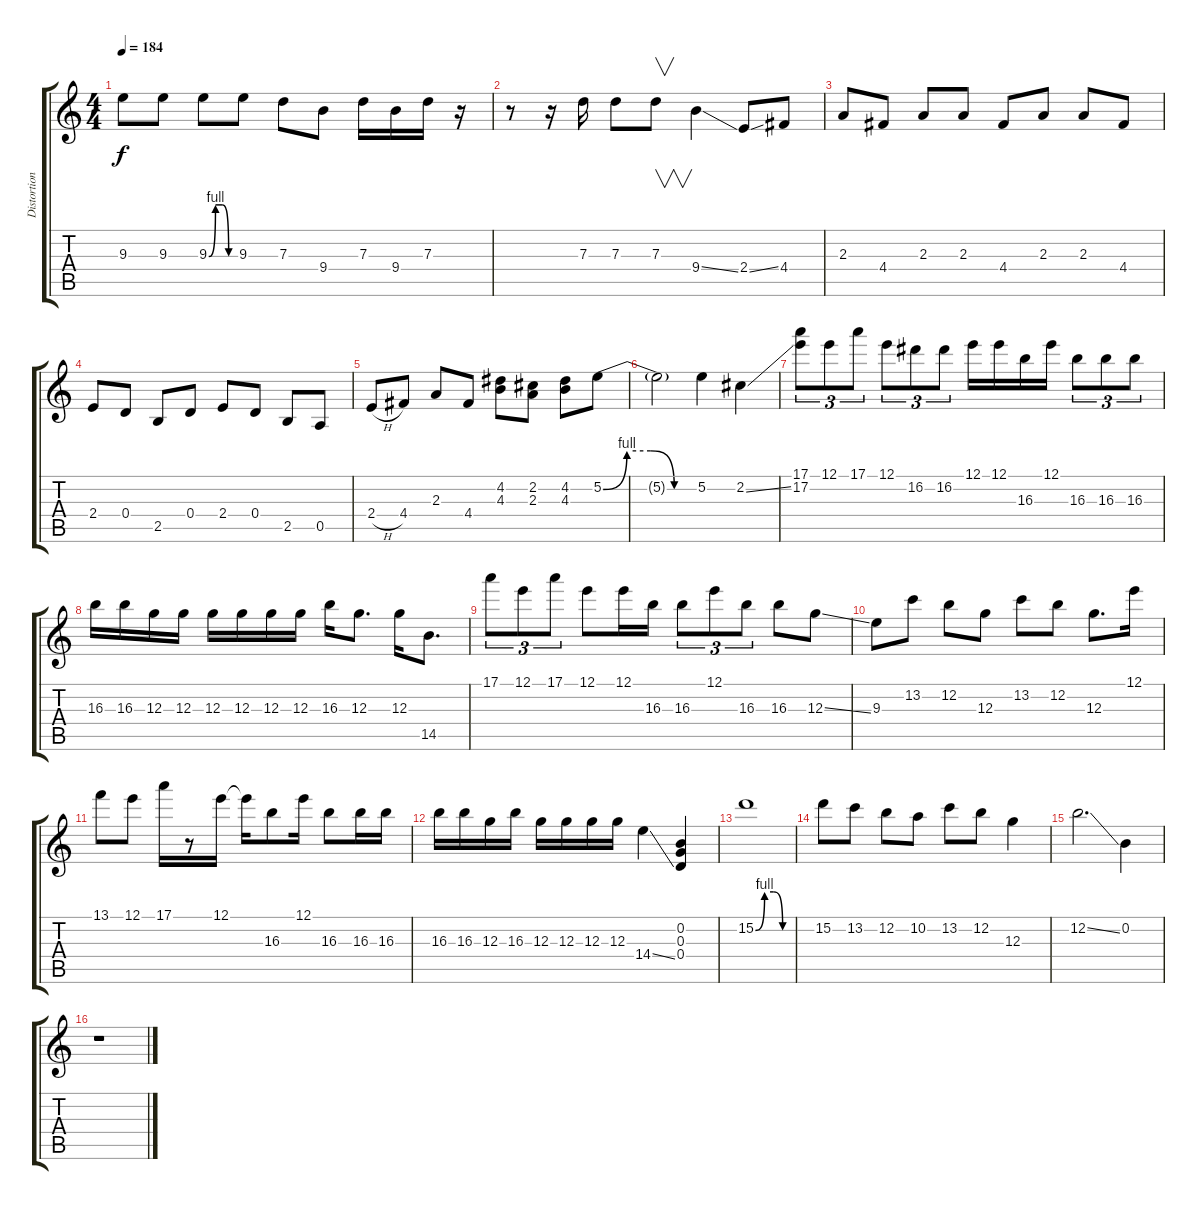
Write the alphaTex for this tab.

\track ("Distortion Guitar" "Distortion") {instrument distortionguitar}
\staff {score tabs}
\tuning (E4 B3 G3 D3 A2 E2) {hide}
\ts (4 4)
\tempo 184
\clef g2
\ks c
9.3{t}.8{dy f} 9.3.8 9.3{be (custom 0 0 15 4 30 4 45 0 60 0)}.8 9.3.8 7.3.8 9.4.8 7.3.16 9.4.16 7.3.16 r.16 |
r.8 r.16 7.3.16 7.3.8 7.3.8{v} 9.4{ss}.4 2.4{ss}.8 4.4.8 |
2.3.8 4.4.8 2.3.8 2.3.8 4.4.8 2.3.8 2.3.8 4.4.8 |
2.4.8 0.4.8 2.5.8 0.4.8 2.4.8 0.4.8 2.5.8 0.5.8 |
2.4{h}.8 4.4.8 2.3.8 4.4.8 (4.2 4.3).8 (2.2 2.3).8 (4.2 4.3).8 5.2{be (custom 0 0 15 4 30 4 45 0 60 0)}.8 |
5.2{t}.2 5.2.4 2.2{ss}.4 |
(17.1 17.2).8{tu (3 2)} 12.1.8{tu (3 2)} 17.1.8{tu (3 2)} 12.1.8{tu (3 2)} 16.2.8{tu (3 2)} 16.2.8{tu (3 2)} 12.1.16 12.1.16 16.3.16 12.1.16 16.3.8{tu (3 2)} 16.3.8{tu (3 2)} 16.3.8{tu (3 2)} |
16.3.16 16.3.16 12.3.16 12.3.16 12.3.16 12.3.16 12.3.16 12.3.16 16.3.16 12.3.8{d} 12.3.16 14.5.8{d} |
17.1.8{tu (3 2)} 12.1.8{tu (3 2)} 17.1.8{tu (3 2)} 12.1.8 12.1.16 16.3.16 16.3.8{tu (3 2)} 12.1.8{tu (3 2)} 16.3.8{tu (3 2)} 16.3.8 12.3{ss}.8 |
9.3.8 13.2.8 12.2.8 12.3.8 13.2.8 12.2.8 12.3.8{d} 12.1.16 |
13.1.8 12.1.8 17.1.16 r.8 12.1.16 12.1{t}.16 16.3.8 12.1.16 16.3.8 16.3.16 16.3.16 |
16.3.16 16.3.16 12.3.16 16.3.16 12.3.16 12.3.16 12.3.16 12.3.16 14.4{ss}.4 (0.2 0.3 0.4).4 |
15.2{be (custom 0 0 15 4 30 4 45 0 60 0)}.1 |
15.2.8 13.2.8 12.2.8 10.2.8 13.2.8 12.2.8 12.3.4 |
12.2{ss}.2{d} 0.2.4 |
r.1
